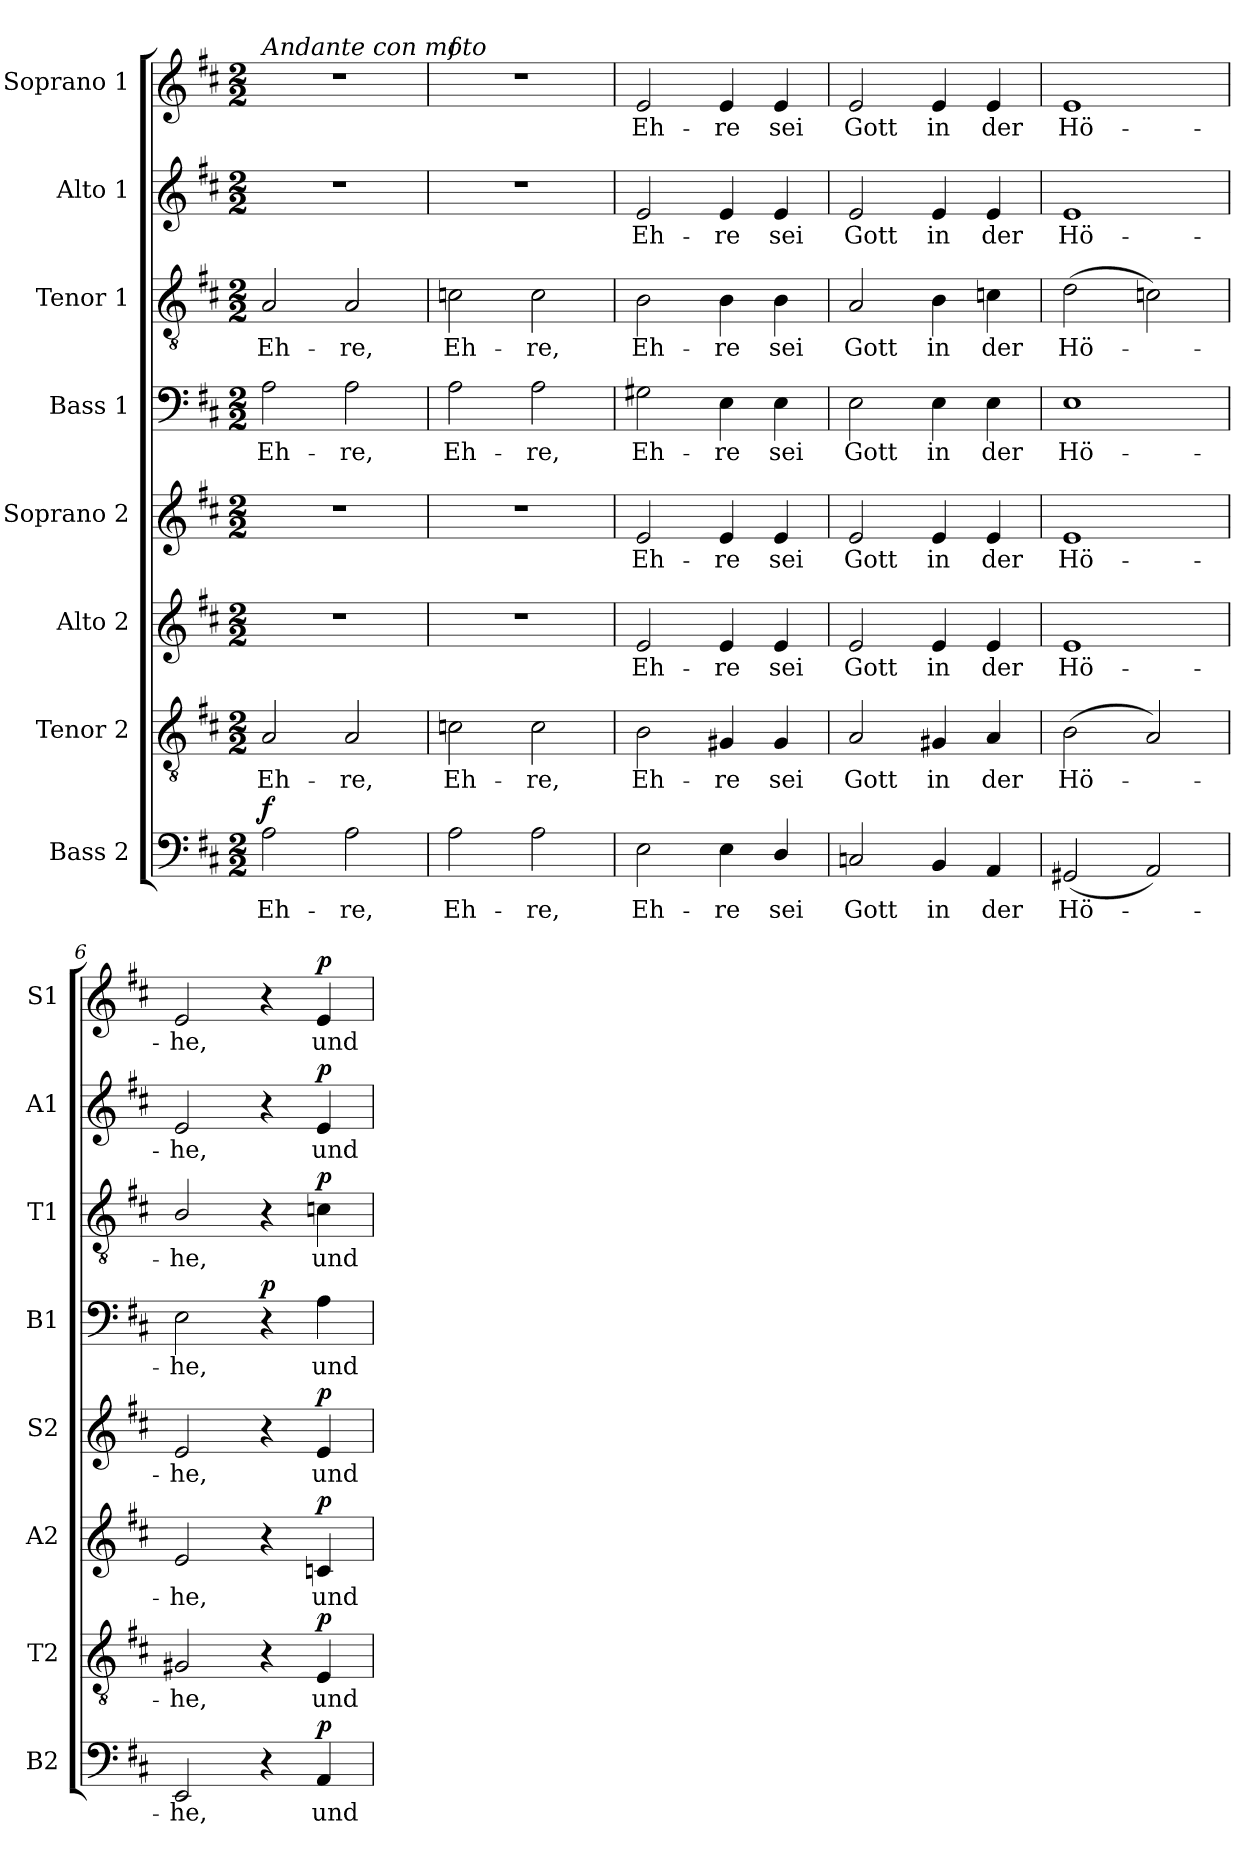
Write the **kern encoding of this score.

**kern	**text	**dynam	**kern	**text	**dynam	**kern	**text	**dynam	**kern	**text	**dynam	**kern	**text	**dynam	**kern	**text	**dynam	**kern	**text	**dynam	**kern	**text	**dynam
*part8	*part8	*part8	*part7	*part7	*part7	*part6	*part6	*part6	*part5	*part5	*part5	*part4	*part4	*part4	*part3	*part3	*part3	*part2	*part2	*part2	*part1	*part1	*part1
*staff8	*staff8	*staff8	*staff7	*staff7	*staff7	*staff6	*staff6	*staff6	*staff5	*staff5	*staff5	*staff4	*staff4	*staff4	*staff3	*staff3	*staff3	*staff2	*staff2	*staff2	*staff1	*staff1	*staff1
*I"Bass 2	*	*	*I"Tenor 2	*	*	*I"Alto 2	*	*	*I"Soprano 2	*	*	*I"Bass 1	*	*	*I"Tenor 1	*	*	*I"Alto 1	*	*	*I"Soprano 1	*	*
*I'B2	*	*	*I'T2	*	*	*I'A2	*	*	*I'S2	*	*	*I'B1	*	*	*I'T1	*	*	*I'A1	*	*	*I'S1	*	*
*clefF4	*	*	*clefGv2	*	*	*clefG2	*	*	*clefG2	*	*	*clefF4	*	*	*clefGv2	*	*	*clefG2	*	*	*clefG2	*	*
*k[f#c#]	*	*	*k[f#c#]	*	*	*k[f#c#]	*	*	*k[f#c#]	*	*	*k[f#c#]	*	*	*k[f#c#]	*	*	*k[f#c#]	*	*	*k[f#c#]	*	*
*M2/2	*	*	*M2/2	*	*	*M2/2	*	*	*M2/2	*	*	*M2/2	*	*	*M2/2	*	*	*M2/2	*	*	*M2/2	*	*
*MM120	*	*	*MM120	*	*	*MM120	*	*	*MM120	*	*	*MM120	*	*	*MM120	*	*	*MM120	*	*	*MM120	*	*
=1	=1	=1	=1	=1	=1	=1	=1	=1	=1	=1	=1	=1	=1	=1	=1	=1	=1	=1	=1	=1	=1	=1	=1
!	!	!	!	!	!	!	!	!	!	!	!	!	!	!	!	!	!	!	!	!	!LO:TX:a:i:t=Andante con moto	!	!
!	!LO:LY:b	!LO:DY:a	!	!LO:LY:b	!	!	!	!	!	!	!	!	!LO:LY:b	!	!	!LO:LY:b	!	!	!	!	!	!	!
2A\	Eh-	f	2A/	Eh-	.	1r	.	.	1r	.	.	2A\	Eh-	.	2A/	Eh-	.	1r	.	.	1r	.	.
!	!LO:LY:b	!	!	!LO:LY:b	!	!	!	!	!	!	!	!	!LO:LY:b	!	!	!LO:LY:b	!	!	!	!	!	!	!
2A\	-re,	.	2A/	-re,	.	.	.	.	.	.	.	2A\	-re,	.	2A/	-re,	.	.	.	.	.	.	.
=2	=2	=2	=2	=2	=2	=2	=2	=2	=2	=2	=2	=2	=2	=2	=2	=2	=2	=2	=2	=2	=2	=2	=2
!	!	!	!	!	!	!	!	!	!	!	!	!	!	!	!	!	!	!	!	!	!LO:TX:a:i:t=f	!	!
!	!LO:LY:b	!	!	!LO:LY:b	!	!	!	!	!	!	!	!	!LO:LY:b	!	!	!LO:LY:b	!	!	!	!	!	!	!
2A\	Eh-	.	2cn\	Eh-	.	1r	.	.	1r	.	.	2A\	Eh-	.	2cn\	Eh-	.	1r	.	.	1r	.	.
!	!LO:LY:b	!	!	!LO:LY:b	!	!	!	!	!	!	!	!	!LO:LY:b	!	!	!LO:LY:b	!	!	!	!	!	!	!
2A\	-re,	.	2c\	-re,	.	.	.	.	.	.	.	2A\	-re,	.	2c\	-re,	.	.	.	.	.	.	.
=3	=3	=3	=3	=3	=3	=3	=3	=3	=3	=3	=3	=3	=3	=3	=3	=3	=3	=3	=3	=3	=3	=3	=3
!	!LO:LY:b	!	!	!LO:LY:b	!	!	!LO:LY:b	!	!	!LO:LY:b	!	!	!LO:LY:b	!	!	!LO:LY:b	!	!	!LO:LY:b	!	!	!LO:LY:b	!
2E\	Eh-	.	2B\	Eh-	.	2e/	Eh-	.	2e/	Eh-	.	2G#X\	Eh-	.	2B\	Eh-	.	2e/	Eh-	.	2e/	Eh-	.
!	!LO:LY:b	!	!	!LO:LY:b	!	!	!LO:LY:b	!	!	!LO:LY:b	!	!	!LO:LY:b	!	!	!LO:LY:b	!	!	!LO:LY:b	!	!	!LO:LY:b	!
4E\	-re	.	4G#X/	-re	.	4e/	-re	.	4e/	-re	.	4E\	-re	.	4B\	-re	.	4e/	-re	.	4e/	-re	.
!	!LO:LY:b	!	!	!LO:LY:b	!	!	!LO:LY:b	!	!	!LO:LY:b	!	!	!LO:LY:b	!	!	!LO:LY:b	!	!	!LO:LY:b	!	!	!LO:LY:b	!
4D/	-sei	.	4G#/	-sei	.	4e/	-sei	.	4e/	-sei	.	4E\	-sei	.	4B\	-sei	.	4e/	-sei	.	4e/	sei	.
=4	=4	=4	=4	=4	=4	=4	=4	=4	=4	=4	=4	=4	=4	=4	=4	=4	=4	=4	=4	=4	=4	=4	=4
!	!LO:LY:b	!	!	!LO:LY:b	!	!	!LO:LY:b	!	!	!LO:LY:b	!	!	!LO:LY:b	!	!	!LO:LY:b	!	!	!LO:LY:b	!	!	!LO:LY:b	!
2Cn/	Gott	.	2A/	Gott	.	2e/	Gott	.	2e/	Gott	.	2E\	Gott	.	2A/	Gott	.	2e/	Gott	.	2e/	Gott	.
!	!LO:LY:b	!	!	!LO:LY:b	!	!	!LO:LY:b	!	!	!LO:LY:b	!	!	!LO:LY:b	!	!	!LO:LY:b	!	!	!LO:LY:b	!	!	!LO:LY:b	!
4BB/	in	.	4G#X/	in	.	4e/	in	.	4e/	in	.	4E\	in	.	4B\	in	.	4e/	in	.	4e/	in	.
!	!LO:LY:b	!	!	!LO:LY:b	!	!	!LO:LY:b	!	!	!LO:LY:b	!	!	!LO:LY:b	!	!	!LO:LY:b	!	!	!LO:LY:b	!	!	!LO:LY:b	!
4AA/	der	.	4A/	der	.	4e/	der	.	4e/	der	.	4E\	der	.	4cn\	der	.	4e/	der	.	4e/	der	.
=5	=5	=5	=5	=5	=5	=5	=5	=5	=5	=5	=5	=5	=5	=5	=5	=5	=5	=5	=5	=5	=5	=5	=5
!	!LO:LY:b	!	!	!LO:LY:b	!	!	!LO:LY:b	!	!	!LO:LY:b	!	!	!LO:LY:b	!	!	!LO:LY:b	!	!	!LO:LY:b	!	!	!LO:LY:b	!
(<2GG#X/	Hö-	.	(>2B\	Hö-	.	1e	Hö-	.	1e	Hö-	.	1E	Hö-	.	(>2d\	Hö-	.	1e	Hö-	.	1e	Hö-	.
2AA/)	.	.	2A/)	.	.	.	.	.	.	.	.	.	.	.	2cn\)	.	.	.	.	.	.	.	.
=6	=6	=6	=6	=6	=6	=6	=6	=6	=6	=6	=6	=6	=6	=6	=6	=6	=6	=6	=6	=6	=6	=6	=6
!	!LO:LY:b	!	!	!LO:LY:b	!	!	!LO:LY:b	!	!	!LO:LY:b	!	!	!LO:LY:b	!	!	!LO:LY:b	!	!	!LO:LY:b	!	!	!LO:LY:b	!
2EE/	-he,	.	2G#X/	-he,	.	2e/	he,	.	2e/	-he,	.	2E\	he,	.	2B/	-he,	.	2e/	he,	.	2e/	he,	.
!	!	!	!	!	!	!	!	!	!	!	!	!	!	!LO:DY:a	!	!	!	!	!	!	!	!	!
4r	.	.	4r	.	.	4r	.	.	4r	.	.	4r	.	p	4r	.	.	4r	.	.	4r	.	.
!	!LO:LY:b	!LO:DY:a	!	!LO:LY:b	!LO:DY:a	!	!LO:LY:b	!LO:DY:a	!	!LO:LY:b	!LO:DY:a	!	!LO:LY:b	!	!	!LO:LY:b	!LO:DY:a	!	!LO:LY:b	!LO:DY:a	!	!LO:LY:b	!LO:DY:a
4AA/	-und	p	4E/	-und	p	4cn/	und	p	4e/	und	p	4A\	-und	.	4cn\	-und	p	4e/	-und	p	4e/	und	p
=	=	=	=	=	=	=	=	=	=	=	=	=	=	=	=	=	=	=	=	=	=	=	=
*-	*-	*-	*-	*-	*-	*-	*-	*-	*-	*-	*-	*-	*-	*-	*-	*-	*-	*-	*-	*-	*-	*-	*-
